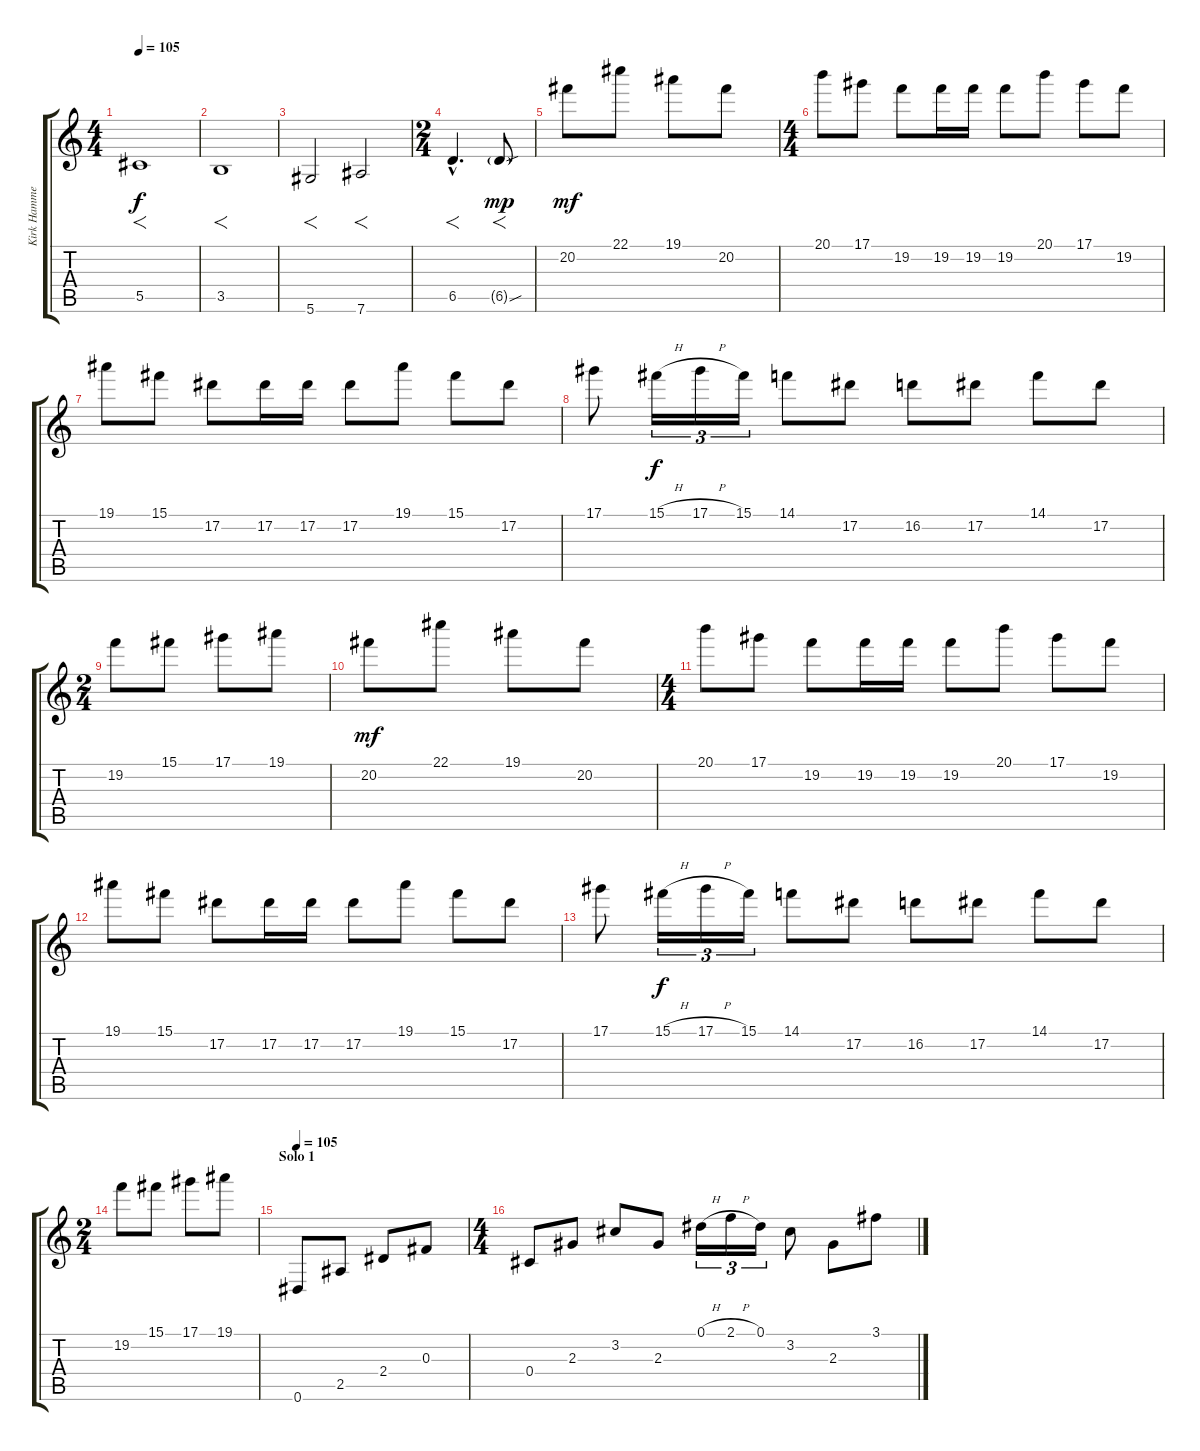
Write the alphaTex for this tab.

\track ("Kirk Hammett (Distortion Guitar)" "Kirk Hamme") {instrument distortionguitar}
\staff {score tabs}
\tuning (Eb4 Bb3 Gb3 Db3 Ab2 Eb2) {hide}
\ts (4 4)
\tempo 105
\clef g2
\ks c
5.5.1{f dy f} |
3.5.1{f} |
5.6.2{f} 7.6.2{f} |
\ts (2 4)
6.5{hac}.4{f d} 6.5{sou g}.8{f dy mp} |
20.2.8{dy mf} 22.1.8 19.1.8 20.2.8 |
\ts (4 4)
20.1.8 17.1.8 19.2.8 19.2.16 19.2.16 19.2.8 20.1.8 17.1.8 19.2.8 |
19.1.8 15.1.8 17.2.8 17.2.16 17.2.16 17.2.8 19.1.8 15.1.8 17.2.8 |
17.1.8 15.1{h}.16{tu (3 2) dy f} 17.1{h}.16{tu (3 2)} 15.1.16{tu (3 2)} 14.1.8 17.2.8 16.2.8 17.2.8 14.1.8 17.2.8 |
\ts (2 4)
19.2.8 15.1.8 17.1.8 19.1.8 |
20.2.8{dy mf} 22.1.8 19.1.8 20.2.8 |
\ts (4 4)
20.1.8 17.1.8 19.2.8 19.2.16 19.2.16 19.2.8 20.1.8 17.1.8 19.2.8 |
19.1.8 15.1.8 17.2.8 17.2.16 17.2.16 17.2.8 19.1.8 15.1.8 17.2.8 |
17.1.8 15.1{h}.16{tu (3 2) dy f} 17.1{h}.16{tu (3 2)} 15.1.16{tu (3 2)} 14.1.8 17.2.8 16.2.8 17.2.8 14.1.8 17.2.8 |
\ts (2 4)
19.2.8 15.1.8 17.1.8 19.1.8 |
\section ("" "Solo 1")
\tempo 105
0.6.8 2.5.8 2.4.8 0.3.8 |
\ts (4 4)
0.4.8 2.3.8 3.2.8 2.3.8 0.1{h}.16{tu (3 2)} 2.1{h}.16{tu (3 2)} 0.1.16{tu (3 2)} 3.2.8 2.3.8 3.1.8
